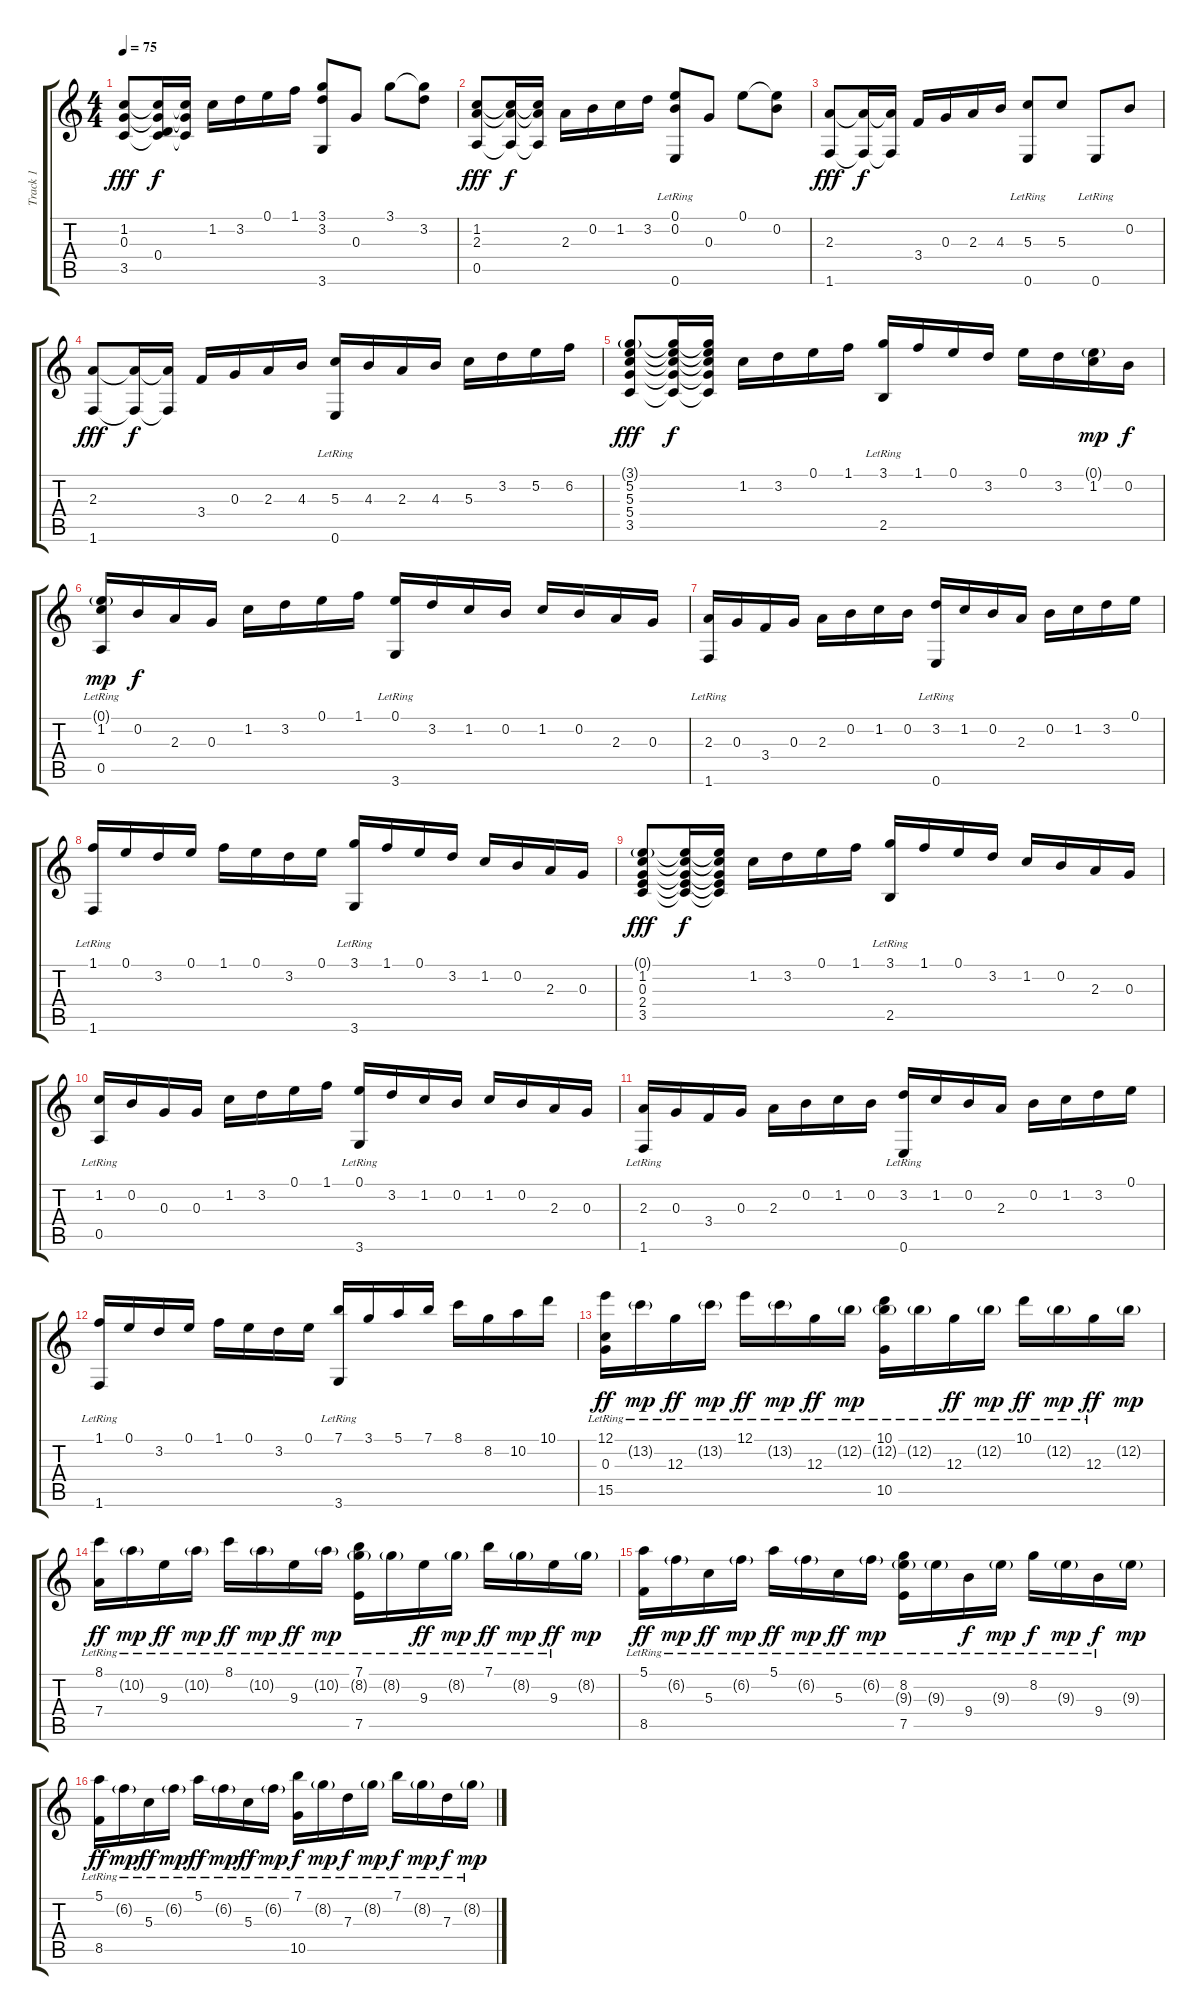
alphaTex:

\track ("Track 1" "Track 1") {instrument acousticguitarsteel}
\staff {score tabs}
\tuning (E4 B3 G3 D3 A2 E2) {hide}
\ts (4 4)
\tempo 75
\clef g2
\ks c
(1.2 0.3 3.5).8{dy fff} (1.2{t} 0.3{t} 0.4{t} 3.5{t}).16{dy f} (1.2{t} 0.3{t} 3.5{t}).16 1.2.16 3.2.16 0.1.16 1.1.16 (3.1 3.2 3.6).8 0.3.8 3.1.8 (3.1{t} 3.2).8 |
(1.2 2.3 0.5).8{dy fff} (1.2{t} 2.3{t} 0.5{t}).16{dy f} (1.2{t} 2.3{t} 0.5{t}).16 2.3.16 0.2.16 1.2.16 3.2.16 (0.1 0.2 0.6{lr}).8 0.3.8 0.1.8 (0.1{t} 0.2).8 |
(2.3 1.6).8{dy fff} (2.3{t} 1.6{t}).16{dy f} (2.3{t} 1.6{t}).16 3.4.16 0.3.16 2.3.16 4.3.16 (5.3 0.6{lr}).8 5.3.8 0.6{lr}.8 0.2.8 |
(2.3 1.6).8{dy fff} (2.3{t} 1.6{t}).16{dy f} (2.3{t} 1.6{t}).16 3.4.16 0.3.16 2.3.16 4.3.16 (5.3 0.6{lr}).16 4.3.16 2.3.16 4.3.16 5.3.16 3.2.16 5.2.16 6.2.16 |
(3.1{g} 5.2 5.3 5.4 3.5).8{dy fff} (3.1{t} 5.2{t} 5.3{t} 5.4{t} 3.5{t}).16{dy f} (3.1{t} 5.2{t} 5.3{t} 5.4{t} 3.5{t}).16 1.2.16 3.2.16 0.1.16 1.1.16 (3.1 2.5{lr}).16 1.1.16 0.1.16 3.2.16 0.1.16 3.2.16 (0.1{g} 1.2).16{dy mp} 0.2.16{dy f} |
(0.1{g} 1.2 0.5{lr}).16{dy mp} 0.2.16{dy f} 2.3.16 0.3.16 1.2.16 3.2.16 0.1.16 1.1.16 (0.1 3.6{lr}).16 3.2.16 1.2.16 0.2.16 1.2.16 0.2.16 2.3.16 0.3.16 |
(2.3 1.6{lr}).16 0.3.16 3.4.16 0.3.16 2.3.16 0.2.16 1.2.16 0.2.16 (3.2 0.6{lr}).16 1.2.16 0.2.16 2.3.16 0.2.16 1.2.16 3.2.16 0.1.16 |
(1.1 1.6{lr}).16 0.1.16 3.2.16 0.1.16 1.1.16 0.1.16 3.2.16 0.1.16 (3.1 3.6{lr}).16 1.1.16 0.1.16 3.2.16 1.2.16 0.2.16 2.3.16 0.3.16 |
(0.1{g} 1.2 0.3 2.4 3.5).8{dy fff} (0.1{t} 1.2{t} 0.3{t} 2.4{t} 3.5{t}).16{dy f} (0.1{t} 1.2{t} 0.3{t} 2.4{t} 3.5{t}).16 1.2.16 3.2.16 0.1.16 1.1.16 (3.1 2.5{lr}).16 1.1.16 0.1.16 3.2.16 1.2.16 0.2.16 2.3.16 0.3.16 |
(1.2 0.5{lr}).16 0.2.16 0.3.16 0.3.16 1.2.16 3.2.16 0.1.16 1.1.16 (0.1 3.6{lr}).16 3.2.16 1.2.16 0.2.16 1.2.16 0.2.16 2.3.16 0.3.16 |
(2.3 1.6{lr}).16 0.3.16 3.4.16 0.3.16 2.3.16 0.2.16 1.2.16 0.2.16 (3.2 0.6{lr}).16 1.2.16 0.2.16 2.3.16 0.2.16 1.2.16 3.2.16 0.1.16 |
(1.1 1.6{lr}).16 0.1.16 3.2.16 0.1.16 1.1.16 0.1.16 3.2.16 0.1.16 (7.1 3.6{lr}).16 3.1.16 5.1.16 7.1.16 8.1.16 8.2.16 10.2.16 10.1.16 |
(12.1{lr} 0.3 15.5{lr}).16{dy ff} 13.2{g lr}.16{dy mp} 12.3{lr}.16{dy ff} 13.2{g lr}.16{dy mp} 12.1{lr}.16{dy ff} 13.2{g lr}.16{dy mp} 12.3{lr}.16{dy ff} 12.2{g lr}.16{dy mp} (10.1{lr} 12.2{g lr} 10.5{lr}).16 12.2{g lr}.16 12.3{lr}.16{dy ff} 12.2{g lr}.16{dy mp} 10.1{lr}.16{dy ff} 12.2{g lr}.16{dy mp} 12.3{lr}.16{dy ff} 12.2{g}.16{dy mp} |
(8.1{lr} 7.4{lr}).16{dy ff} 10.2{g lr}.16{dy mp} 9.3{lr}.16{dy ff} 10.2{g lr}.16{dy mp} 8.1{lr}.16{dy ff} 10.2{g lr}.16{dy mp} 9.3{lr}.16{dy ff} 10.2{g lr}.16{dy mp} (7.1{lr} 8.2{g lr} 7.5{lr}).16 8.2{g lr}.16 9.3{lr}.16{dy ff} 8.2{g lr}.16{dy mp} 7.1{lr}.16{dy ff} 8.2{g lr}.16{dy mp} 9.3{lr}.16{dy ff} 8.2{g}.16{dy mp} |
(5.1{lr} 8.5{lr}).16{dy ff} 6.2{g lr}.16{dy mp} 5.3{lr}.16{dy ff} 6.2{g lr}.16{dy mp} 5.1{lr}.16{dy ff} 6.2{g lr}.16{dy mp} 5.3{lr}.16{dy ff} 6.2{g lr}.16{dy mp} (8.2{lr} 9.3{g lr} 7.5{lr}).16 9.3{g lr}.16 9.4{lr}.16{dy f} 9.3{g lr}.16{dy mp} 8.2{lr}.16{dy f} 9.3{g lr}.16{dy mp} 9.4{lr}.16{dy f} 9.3{g}.16{dy mp} |
(5.1{lr} 8.5{lr}).16{dy ff} 6.2{g lr}.16{dy mp} 5.3{lr}.16{dy ff} 6.2{g lr}.16{dy mp} 5.1{lr}.16{dy ff} 6.2{g lr}.16{dy mp} 5.3{lr}.16{dy ff} 6.2{g lr}.16{dy mp} (7.1{lr} 10.5{lr}).16{dy f} 8.2{g lr}.16{dy mp} 7.3{lr}.16{dy f} 8.2{g lr}.16{dy mp} 7.1{lr}.16{dy f} 8.2{g lr}.16{dy mp} 7.3{lr}.16{dy f} 8.2{g lr}.16{dy mp}
